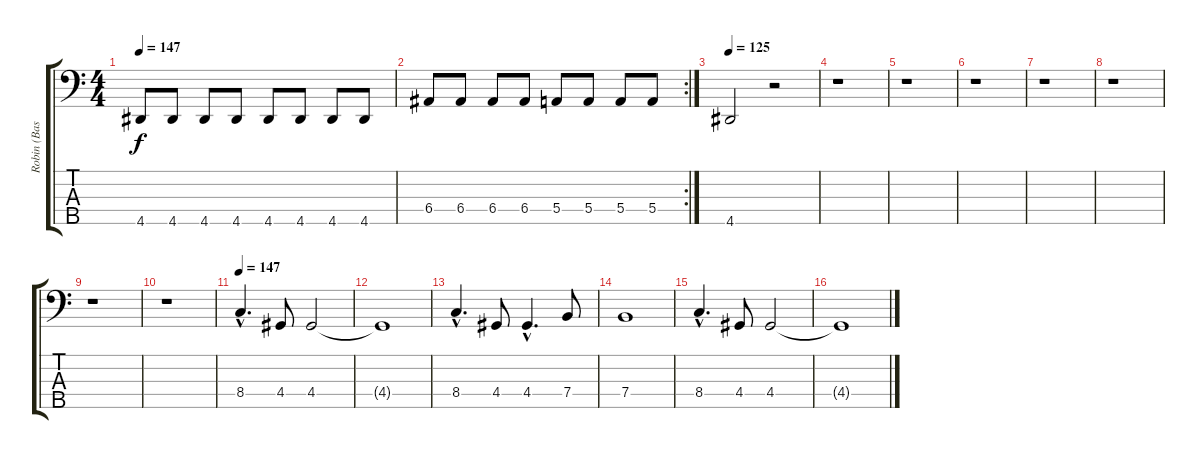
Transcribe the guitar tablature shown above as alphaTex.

\track ("Robin (Bass)" "Robin (Bas") {instrument electricbasspick}
\staff {score tabs}
\tuning (G2 D2 A1 E1 B0) {hide}
\ts (4 4)
\tempo 147
\clef f4
\ks c
4.5.8{dy f} 4.5.8 4.5.8 4.5.8 4.5.8 4.5.8 4.5.8 4.5.8 |
\rc 2
6.4.8 6.4.8 6.4.8 6.4.8 5.4.8 5.4.8 5.4.8 5.4.8 |
\tempo 125
4.5.2 r.2 |
r.1 |
r.1 |
r.1 |
r.1 |
r.1 |
r.1 |
r.1 |
\tempo 147
8.4{hac}.4{d} 4.4.8 4.4.2 |
4.4{t}.1 |
8.4{hac}.4{d} 4.4.8 4.4{hac}.4{d} 7.4.8 |
7.4.1 |
8.4{hac}.4{d} 4.4.8 4.4.2 |
4.4{t}.1
